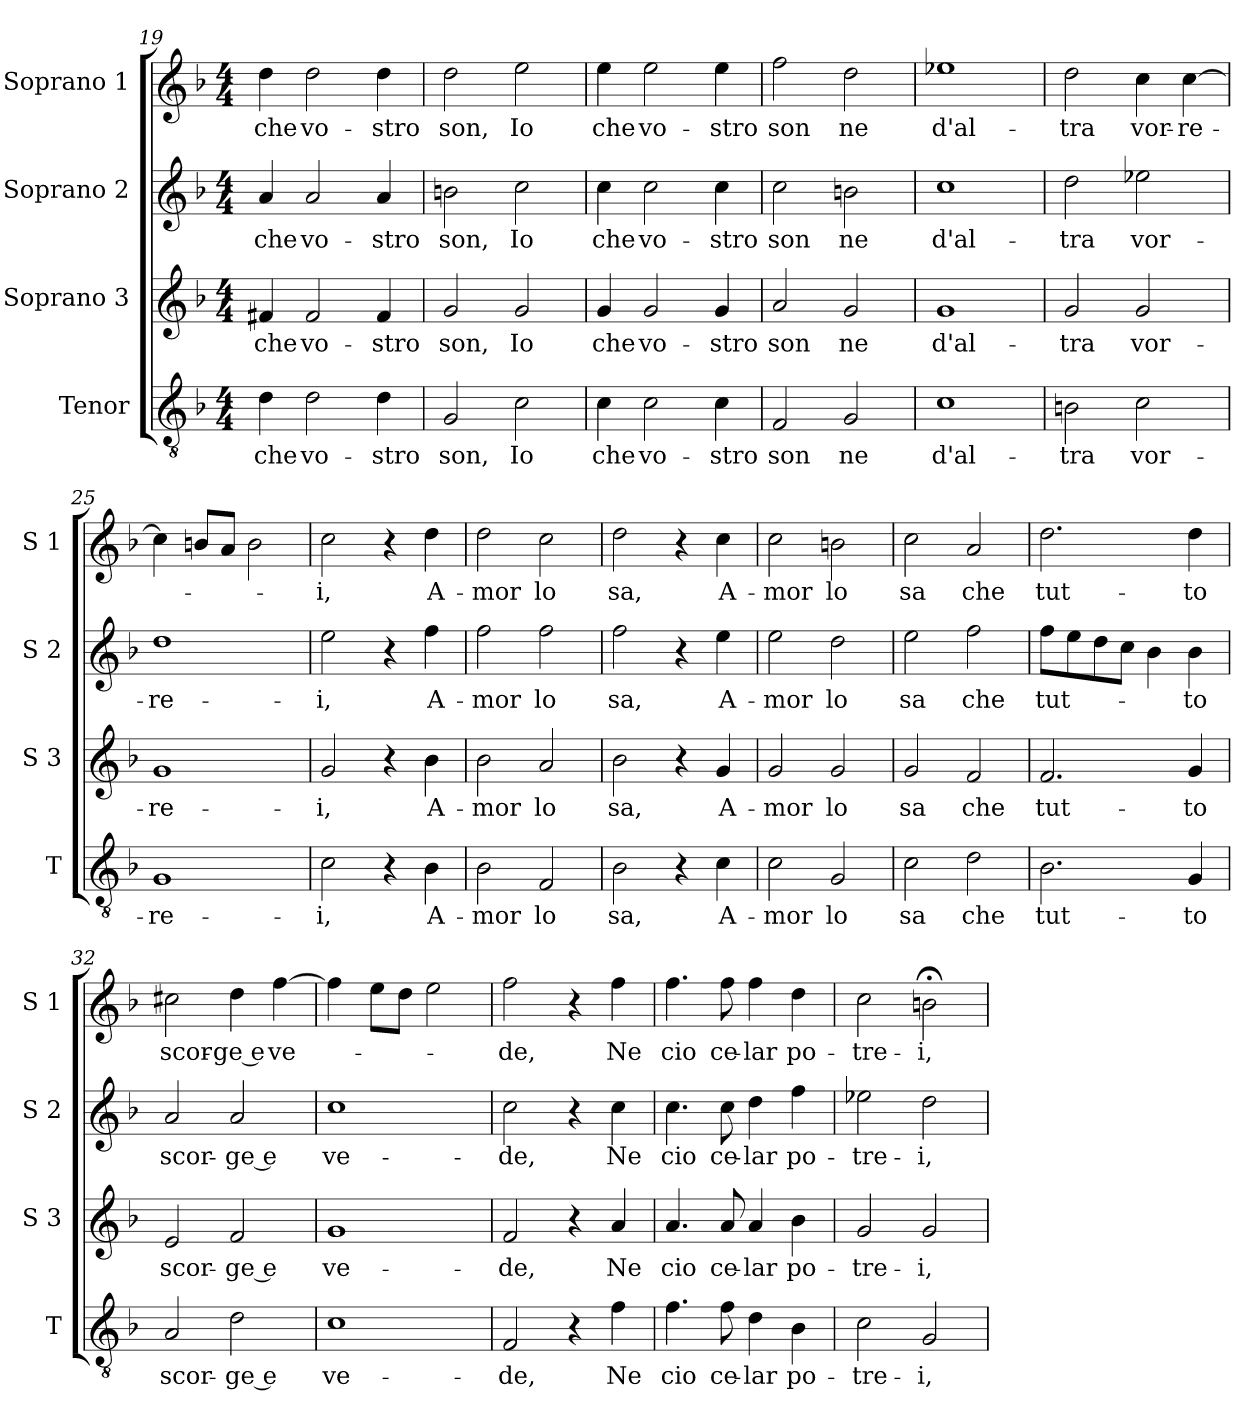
**kern	**text	**kern	**text	**kern	**text	**kern	**text
*part4	*part4	*part3	*part3	*part2	*part2	*part1	*part1
*staff4	*staff4	*staff3	*staff3	*staff2	*staff2	*staff1	*staff1
*I"Tenor	*	*I"Soprano 3	*	*I"Soprano 2	*	*I"Soprano 1	*
*I'T	*	*I'S 3	*	*I'S 2	*	*I'S 1	*
*clefGv2	*	*clefG2	*	*clefG2	*	*clefG2	*
*k[b-]	*	*k[b-]	*	*k[b-]	*	*k[b-]	*
*F:	*	*F:	*	*F:	*	*F:	*
*M4/4	*	*M4/4	*	*M4/4	*	*M4/4	*
=19	=19	=19	=19	=19	=19	=19	=19
!	!LO:LY:b	!	!LO:LY:b	!	!LO:LY:b	!	!LO:LY:b
4d\	che	4f#X/	che	4a/	che	4dd\	che
!	!LO:LY:b	!	!LO:LY:b	!	!LO:LY:b	!	!LO:LY:b
2d\	vo-	2f#/	vo-	2a/	vo-	2dd\	vo-
!	!LO:LY:b	!	!LO:LY:b	!	!LO:LY:b	!	!LO:LY:b
4d\	-stro	4f#/	-stro	4a/	-stro	4dd\	-stro
=20	=20	=20	=20	=20	=20	=20	=20
!	!LO:LY:b	!	!LO:LY:b	!	!LO:LY:b	!	!LO:LY:b
2G/	son,	2g/	son,	2bn\	son,	2dd\	son,
!	!LO:LY:b	!	!LO:LY:b	!	!LO:LY:b	!	!LO:LY:b
2c\	Io	2g/	Io	2cc\	Io	2ee\	Io
!!LO:LB:g=z
=21	=21	=21	=21	=21	=21	=21	=21
!	!LO:LY:b	!	!LO:LY:b	!	!LO:LY:b	!	!LO:LY:b
4c\	che	4g/	che	4cc\	che	4ee\	che
!	!LO:LY:b	!	!LO:LY:b	!	!LO:LY:b	!	!LO:LY:b
2c\	vo-	2g/	vo-	2cc\	vo-	2ee\	vo-
!	!LO:LY:b	!	!LO:LY:b	!	!LO:LY:b	!	!LO:LY:b
4c\	-stro	4g/	-stro	4cc\	-stro	4ee\	-stro
=22	=22	=22	=22	=22	=22	=22	=22
!	!LO:LY:b	!	!LO:LY:b	!	!LO:LY:b	!	!LO:LY:b
2F/	son	2a/	son	2cc\	son	2ff\	son
!	!LO:LY:b	!	!LO:LY:b	!	!LO:LY:b	!	!LO:LY:b
2G/	ne	2g/	ne	2bn\	ne	2dd\	ne
=23	=23	=23	=23	=23	=23	=23	=23
!	!LO:LY:b	!	!LO:LY:b	!	!LO:LY:b	!	!LO:LY:b
1c	d'al-	1g	d'al-	1cc	d'al-	1ee-X	d'al-
=24	=24	=24	=24	=24	=24	=24	=24
!	!LO:LY:b	!	!LO:LY:b	!	!LO:LY:b	!	!LO:LY:b
2Bn\	-tra	2g/	-tra	2dd\	-tra	2dd\	-tra
!	!LO:LY:b	!	!LO:LY:b	!	!LO:LY:b	!	!LO:LY:b
2c\	vor-	2g/	vor-	2ee-X\	vor-	4cc\	vor-
!	!	!	!	!	!	!	!LO:LY:b
.	.	.	.	.	.	[4cc\	-re-
=25	=25	=25	=25	=25	=25	=25	=25
!	!LO:LY:b	!	!LO:LY:b	!	!LO:LY:b	!	!
1G	-re-	1g	-re-	1dd	-re-	4cc\]	.
.	.	.	.	.	.	8bn/L	.
.	.	.	.	.	.	8a/J	.
.	.	.	.	.	.	2b\	.
=26	=26	=26	=26	=26	=26	=26	=26
!	!LO:LY:b	!	!LO:LY:b	!	!LO:LY:b	!	!LO:LY:b
2c\	-i,	2g/	-i,	2ee\	-i,	2cc\	-i,
4r	.	4r	.	4r	.	4r	.
!	!LO:LY:b	!	!LO:LY:b	!	!LO:LY:b	!	!LO:LY:b
4B-\	A-	4b-\	A-	4ff\	A-	4dd\	A-
=27	=27	=27	=27	=27	=27	=27	=27
!	!LO:LY:b	!	!LO:LY:b	!	!LO:LY:b	!	!LO:LY:b
2B-\	-mor	2b-\	-mor	2ff\	-mor	2dd\	-mor
!	!LO:LY:b	!	!LO:LY:b	!	!LO:LY:b	!	!LO:LY:b
2F/	lo	2a/	lo	2ff\	lo	2cc\	lo
!!LO:LB:g=z
=28	=28	=28	=28	=28	=28	=28	=28
!	!LO:LY:b	!	!LO:LY:b	!	!LO:LY:b	!	!LO:LY:b
2B-\	sa,	2b-\	sa,	2ff\	sa,	2dd\	sa,
4r	.	4r	.	4r	.	4r	.
!	!LO:LY:b	!	!LO:LY:b	!	!LO:LY:b	!	!LO:LY:b
4c\	A-	4g/	A-	4ee\	A-	4cc\	A-
=29	=29	=29	=29	=29	=29	=29	=29
!	!LO:LY:b	!	!LO:LY:b	!	!LO:LY:b	!	!LO:LY:b
2c\	-mor	2g/	-mor	2ee\	-mor	2cc\	-mor
!	!LO:LY:b	!	!LO:LY:b	!	!LO:LY:b	!	!LO:LY:b
2G/	lo	2g/	lo	2dd\	lo	2bn\	lo
=30	=30	=30	=30	=30	=30	=30	=30
!	!LO:LY:b	!	!LO:LY:b	!	!LO:LY:b	!	!LO:LY:b
2c\	sa	2g/	sa	2ee\	sa	2cc\	sa
!	!LO:LY:b	!	!LO:LY:b	!	!LO:LY:b	!	!LO:LY:b
2d\	che	2f/	che	2ff\	che	2a/	che
=31	=31	=31	=31	=31	=31	=31	=31
!	!LO:LY:b	!	!LO:LY:b	!	!LO:LY:b	!	!LO:LY:b
2.B-\	tut-	2.f/	tut-	8ff\L	tut-	2.dd\	tut-
.	.	.	.	8ee\	.	.	.
.	.	.	.	8dd\	.	.	.
.	.	.	.	8cc\J	.	.	.
.	.	.	.	4b-\	.	.	.
!	!LO:LY:b	!	!LO:LY:b	!	!LO:LY:b	!	!LO:LY:b
4G/	-to	4g/	-to	4b-\	-to	4dd\	-to
=32	=32	=32	=32	=32	=32	=32	=32
!	!LO:LY:b	!	!LO:LY:b	!	!LO:LY:b	!	!LO:LY:b
2A/	scor-	2e/	scor-	2a/	scor-	2cc#X\	scor-
!	!LO:LY:b	!	!LO:LY:b	!	!LO:LY:b	!	!LO:LY:b
2d\	-ge e	2f/	-ge e	2a/	-ge e	4dd\	-ge e
!	!	!	!	!	!	!	!LO:LY:b
.	.	.	.	.	.	[4ff\	ve-
=33	=33	=33	=33	=33	=33	=33	=33
!	!LO:LY:b	!	!LO:LY:b	!	!LO:LY:b	!	!
1c	ve-	1g	ve-	1cc	ve-	4ff\]	.
.	.	.	.	.	.	8ee\L	.
.	.	.	.	.	.	8dd\J	.
.	.	.	.	.	.	2ee\	.
=34	=34	=34	=34	=34	=34	=34	=34
!	!LO:LY:b	!	!LO:LY:b	!	!LO:LY:b	!	!LO:LY:b
2F/	-de,	2f/	-de,	2cc\	-de,	2ff\	-de,
4r	.	4r	.	4r	.	4r	.
!	!LO:LY:b	!	!LO:LY:b	!	!LO:LY:b	!	!LO:LY:b
4f\	Ne	4a/	Ne	4cc\	Ne	4ff\	Ne
!!LO:PB:g=z
=35	=35	=35	=35	=35	=35	=35	=35
!	!LO:LY:b	!	!LO:LY:b	!	!LO:LY:b	!	!LO:LY:b
4.f\	cio	4.a/	cio	4.cc\	cio	4.ff\	cio
!	!LO:LY:b	!	!LO:LY:b	!	!LO:LY:b	!	!LO:LY:b
8f\	ce-	8a/	ce-	8cc\	ce-	8ff\	ce-
!	!LO:LY:b	!	!LO:LY:b	!	!LO:LY:b	!	!LO:LY:b
4d\	-lar	4a/	-lar	4dd\	-lar	4ff\	-lar
!	!LO:LY:b	!	!LO:LY:b	!	!LO:LY:b	!	!LO:LY:b
4B-\	po-	4b-\	po-	4ff\	po-	4dd\	po-
=36	=36	=36	=36	=36	=36	=36	=36
!	!LO:LY:b	!	!LO:LY:b	!	!LO:LY:b	!	!LO:LY:b
2c\	-tre-	2g/	-tre-	2ee-X\	-tre-	2cc\	-tre-
!	!LO:LY:b	!	!LO:LY:b	!	!LO:LY:b	!	!LO:LY:b
2G/	-i,	2g/	-i,	2dd\	-i,	2bn;<\	-i,
=	=	=	=	=	=	=	=
*-	*-	*-	*-	*-	*-	*-	*-
